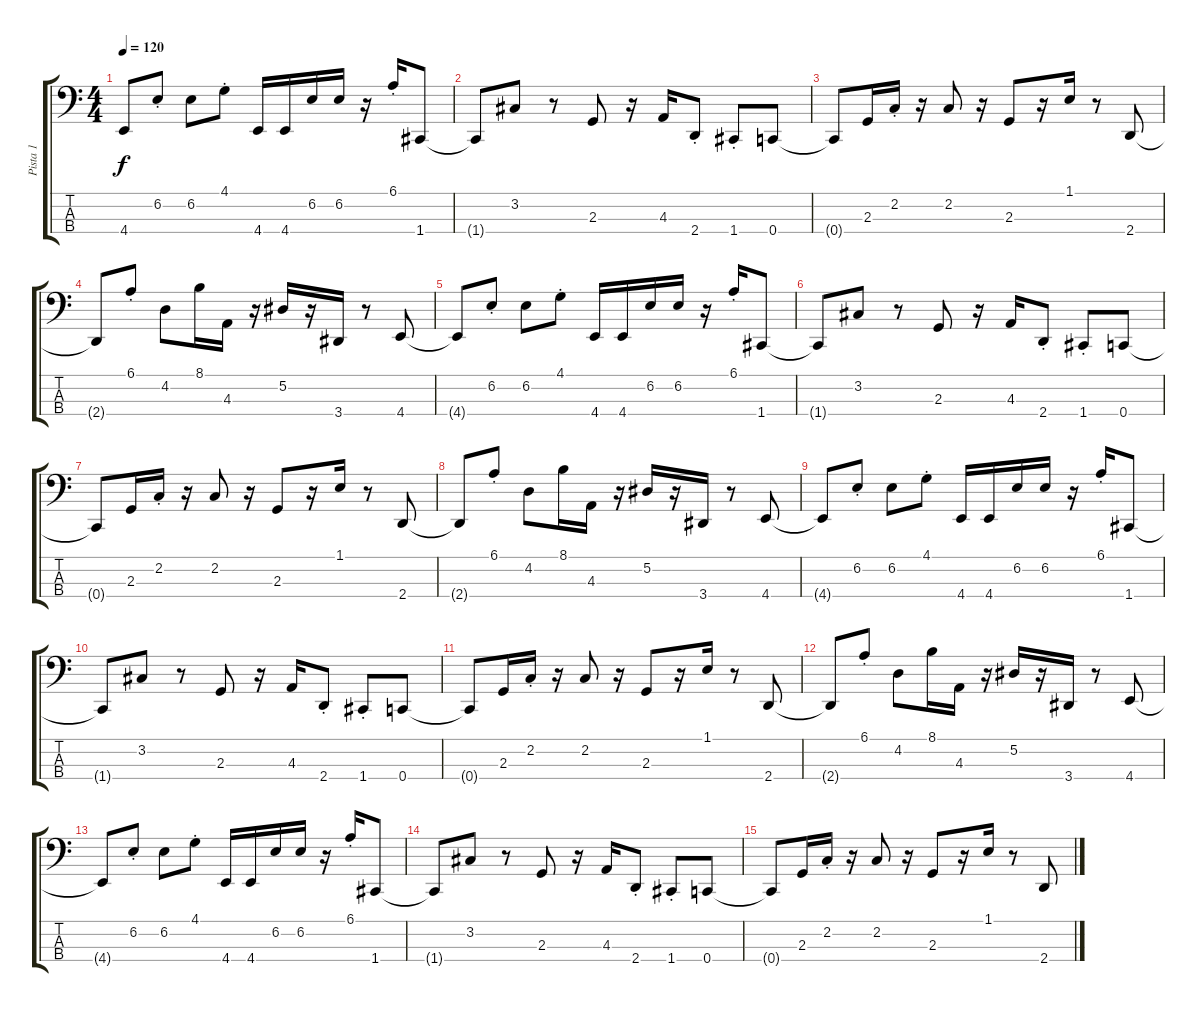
\track ("Pista 1" "Pista 1") {instrument electricbassfinger}
\staff {score tabs}
\tuning (Eb2 Bb1 F1 C1) {hide}
\ts (4 4)
\tempo 120
\clef f4
\ks c
4.4.8{dy f} 6.2{st}.8 6.2.8 4.1{st}.8 4.4.16 4.4.16 6.2.16 6.2.16 r.16 6.1{st}.16 1.4.8 |
1.4{t}.8 3.2.8 r.8 2.3.8 r.16 4.3.16 2.4{st}.8 1.4{st}.8 0.4.8 |
0.4{t}.8 2.3.16 2.2{st}.16 r.16 2.2.8 r.16 2.3.8 r.16 1.1.16 r.8 2.4.8 |
2.4{t}.8 6.1{st}.8 4.2.8 8.1.16 4.3.16 r.16 5.2.16 r.16 3.4.16 r.8 4.4.8 |
4.4{t}.8 6.2{st}.8 6.2.8 4.1{st}.8 4.4.16 4.4.16 6.2.16 6.2.16 r.16 6.1{st}.16 1.4.8 |
1.4{t}.8 3.2.8 r.8 2.3.8 r.16 4.3.16 2.4{st}.8 1.4{st}.8 0.4.8 |
0.4{t}.8 2.3.16 2.2{st}.16 r.16 2.2.8 r.16 2.3.8 r.16 1.1.16 r.8 2.4.8 |
2.4{t}.8 6.1{st}.8 4.2.8 8.1.16 4.3.16 r.16 5.2.16 r.16 3.4.16 r.8 4.4.8 |
4.4{t}.8 6.2{st}.8 6.2.8 4.1{st}.8 4.4.16 4.4.16 6.2.16 6.2.16 r.16 6.1{st}.16 1.4.8 |
1.4{t}.8 3.2.8 r.8 2.3.8 r.16 4.3.16 2.4{st}.8 1.4{st}.8 0.4.8 |
0.4{t}.8 2.3.16 2.2{st}.16 r.16 2.2.8 r.16 2.3.8 r.16 1.1.16 r.8 2.4.8 |
2.4{t}.8 6.1{st}.8 4.2.8 8.1.16 4.3.16 r.16 5.2.16 r.16 3.4.16 r.8 4.4.8 |
4.4{t}.8 6.2{st}.8 6.2.8 4.1{st}.8 4.4.16 4.4.16 6.2.16 6.2.16 r.16 6.1{st}.16 1.4.8 |
1.4{t}.8 3.2.8 r.8 2.3.8 r.16 4.3.16 2.4{st}.8 1.4{st}.8 0.4.8 |
0.4{t}.8 2.3.16 2.2{st}.16 r.16 2.2.8 r.16 2.3.8 r.16 1.1.16 r.8 2.4.8
